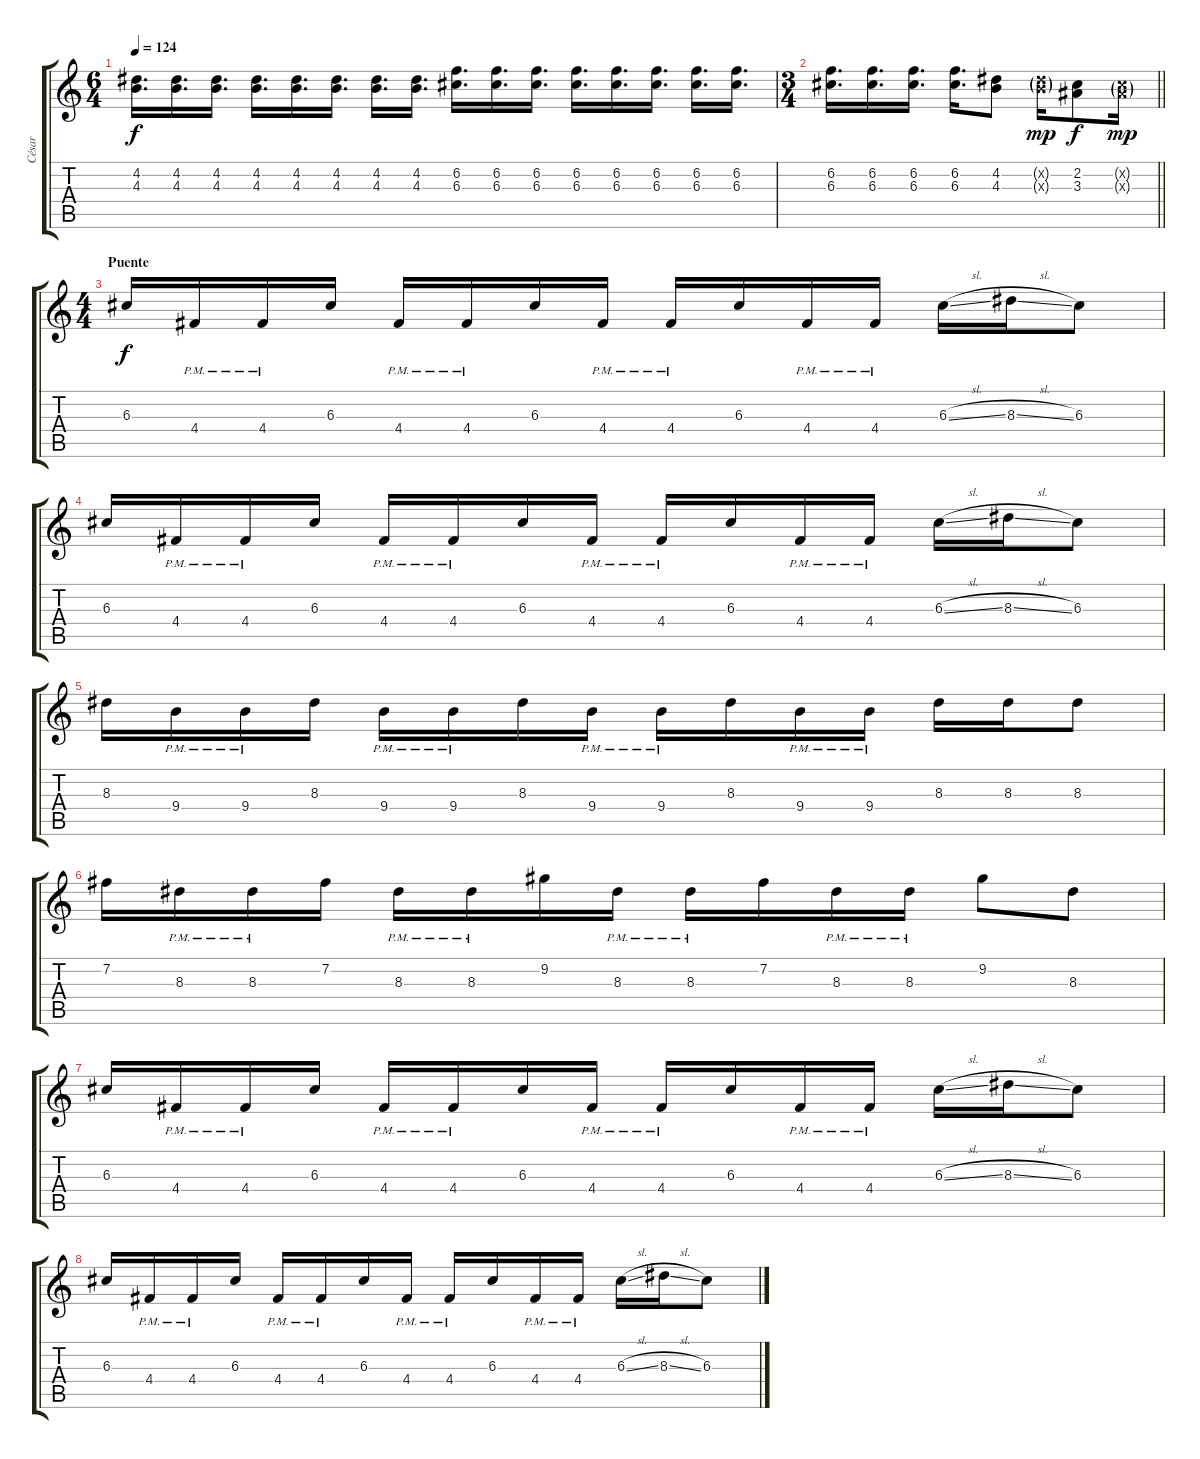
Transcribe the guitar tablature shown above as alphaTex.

\track ("César" "César") {instrument distortionguitar}
\staff {score tabs}
\tuning (E4 B3 G3 D3 A2 E2) {hide}
\ts (6 4)
\tempo 124
\clef g2
\ks c
(4.2 4.3).16{d dy f} (4.2 4.3).16{d} (4.2 4.3).16{d} (4.2 4.3).16{d} (4.2 4.3).16{d} (4.2 4.3).16{d} (4.2 4.3).16{d} (4.2 4.3).16{d} (6.2 6.3).16{d} (6.2 6.3).16{d} (6.2 6.3).16{d} (6.2 6.3).16{d} (6.2 6.3).16{d} (6.2 6.3).16{d} (6.2 6.3).16{d} (6.2 6.3).16{d} |
\ts (3 4)
\barLineRight lightlight
(6.2 6.3).16{d} (6.2 6.3).16{d} (6.2 6.3).16{d} (6.2 6.3).16{d} (4.2 4.3).8 (4.2{g x} 4.3{g x}).16{dy mp} (2.2 3.3).8{dy f} (2.2{g x} 3.3{g x}).16{dy mp} |
\ts (4 4)
\section ("" "Puente")
6.3.16{dy f} 4.4{pm}.16 4.4{pm}.16 6.3.16 4.4{pm}.16 4.4{pm}.16 6.3.16 4.4{pm}.16 4.4{pm}.16 6.3.16 4.4{pm}.16 4.4{pm}.16 6.3{sl}.16 8.3{sl}.16 6.3.8 |
6.3.16 4.4{pm}.16 4.4{pm}.16 6.3.16 4.4{pm}.16 4.4{pm}.16 6.3.16 4.4{pm}.16 4.4{pm}.16 6.3.16 4.4{pm}.16 4.4{pm}.16 6.3{sl}.16 8.3{sl}.16 6.3.8 |
8.3.16 9.4{pm}.16 9.4{pm}.16 8.3.16 9.4{pm}.16 9.4{pm}.16 8.3.16 9.4{pm}.16 9.4{pm}.16 8.3.16 9.4{pm}.16 9.4{pm}.16 8.3.16 8.3.16 8.3.8 |
7.2.16 8.3{pm}.16 8.3{pm}.16 7.2.16 8.3{pm}.16 8.3{pm}.16 9.2.16 8.3{pm}.16 8.3{pm}.16 7.2.16 8.3{pm}.16 8.3{pm}.16 9.2.8 8.3.8 |
6.3.16 4.4{pm}.16 4.4{pm}.16 6.3.16 4.4{pm}.16 4.4{pm}.16 6.3.16 4.4{pm}.16 4.4{pm}.16 6.3.16 4.4{pm}.16 4.4{pm}.16 6.3{sl}.16 8.3{sl}.16 6.3.8 |
6.3.16 4.4{pm}.16 4.4{pm}.16 6.3.16 4.4{pm}.16 4.4{pm}.16 6.3.16 4.4{pm}.16 4.4{pm}.16 6.3.16 4.4{pm}.16 4.4{pm}.16 6.3{sl}.16 8.3{sl}.16 6.3.8
